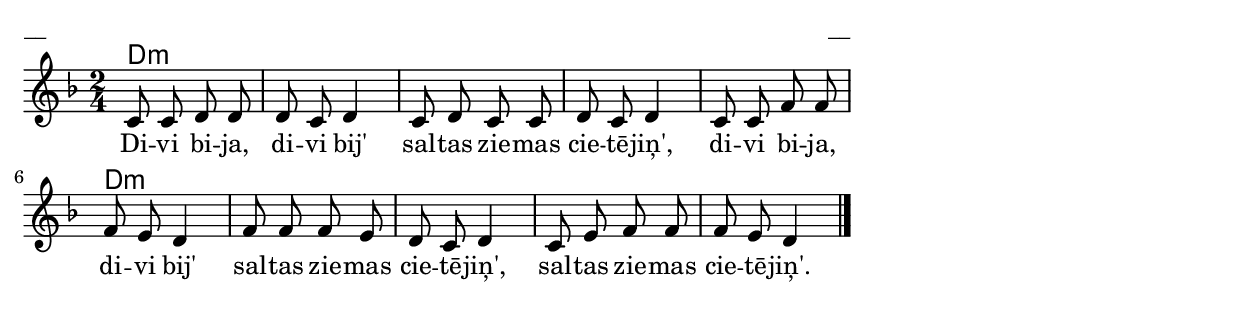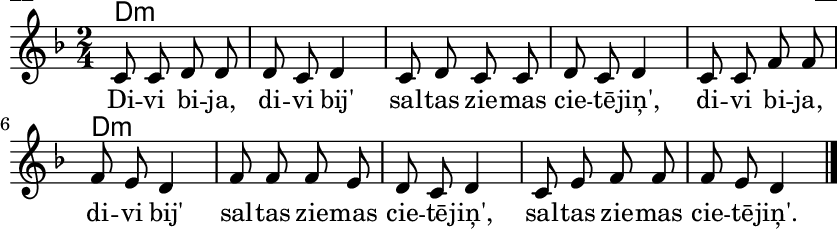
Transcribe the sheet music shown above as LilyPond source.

\version "2.13.18"
#(ly:set-option 'crop #t)

%\header {
%    title = " Divi bija, divi bija ",Laivas lapas,Ziema
%}
\paper {
line-width = 14\cm
left-margin = 0.4\cm
between-system-padding = 0.1\cm
between-system-space = 0.1\cm
}
\layout {
indent = #0
ragged-last = ##f
}


chordsA = \chordmode {
\time 2/4
d2:m | d2:m | d2:m | d2:m | d2:m | 
d2:m | d2:m | d2:m | d2:m | d2:m | 
}

voiceA = \relative c' {
\clef "treble"
\key d \minor
\time 2/4
%MS
c8 c d d |
d8 c d4 |
c8 d c c |
d8 c d4 |
%ME
c8 c f f |
f8 e d4 |
f8 f f e |
d8 c d4 |
c8 e f f |
f8 e d4 |
\bar "|."
}

lyricA = \lyricmode {
 Di -- vi bi -- ja, di -- vi bij' sal -- tas zie -- mas cie -- tē -- jiņ',
 di -- vi bi -- ja, di -- vi bij' sal -- tas zie -- mas cie -- tē -- jiņ', sal -- tas zie -- mas cie -- tē -- jiņ'.
} 

fullScore = <<
\new ChordNames { 
\set chordChanges = ##t
\chordsA 
}
\new Staff {
<<
\new Voice = "voiceA" { \oneVoice \autoBeamOff \voiceA }
\new Lyrics \lyricsto "voiceA" \lyricA
>>
}
>>

\score {
\fullScore
\header { piece = "__" opus = "__" }
}
\markup { \with-color #(x11-color 'white) \sans \smaller "__" }
\score {
\unfoldRepeats
\fullScore
\midi {
\context { \Staff \remove "Staff_performer" }
\context { \Voice \consists "Staff_performer" }
}
}


